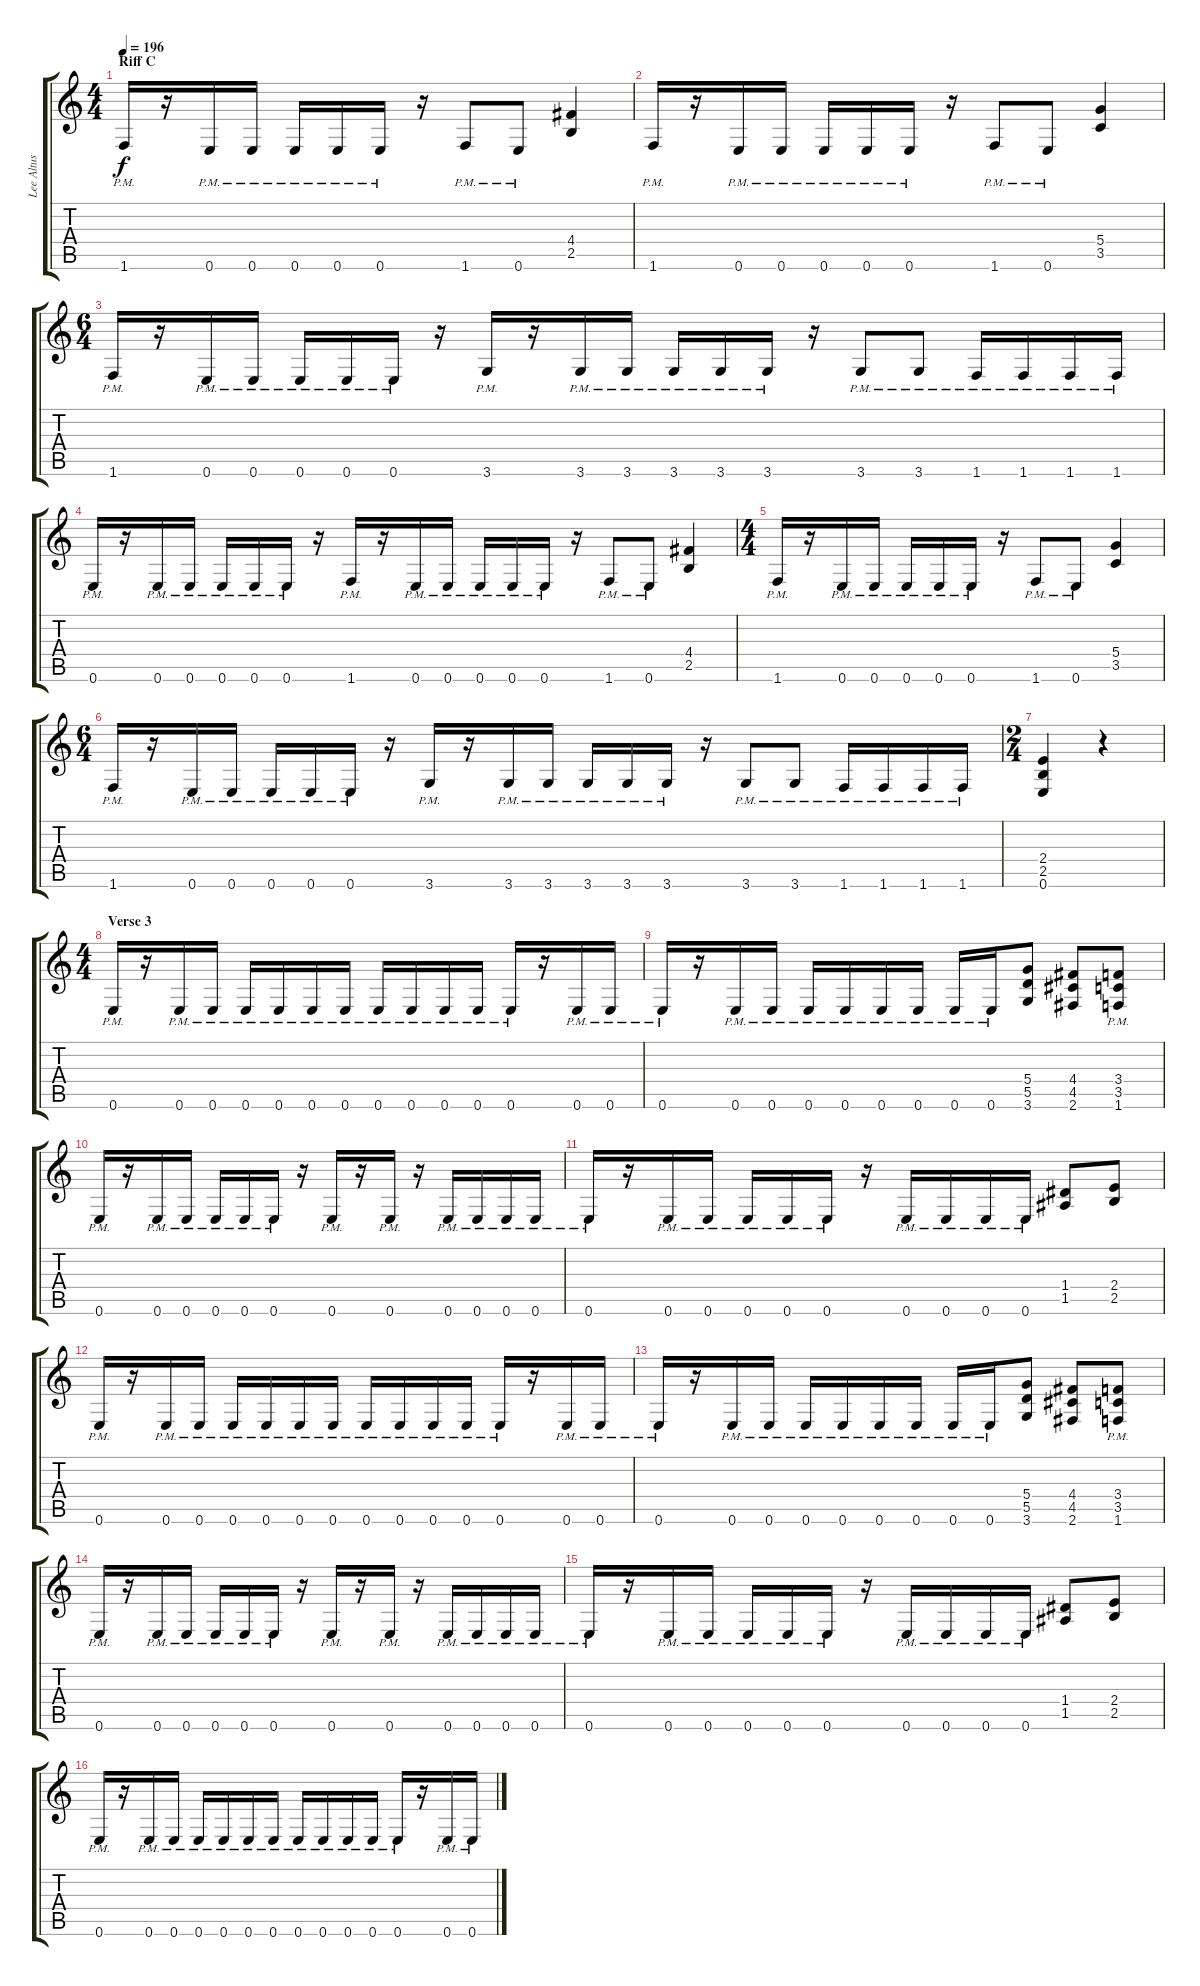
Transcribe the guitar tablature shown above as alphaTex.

\track ("Lee Altus" "Lee Altus") {instrument distortionguitar}
\staff {score tabs}
\tuning (E4 B3 G3 D3 A2 E2) {hide}
\ts (4 4)
\section ("" "Riff C")
\tempo 196
\clef g2
\ks c
1.6{pm}.16{dy f} r.16 0.6{pm}.16 0.6{pm}.16 0.6{pm}.16 0.6{pm}.16 0.6{pm}.16 r.16 1.6{pm}.8 0.6{pm}.8 (4.4 2.5).4 |
1.6{pm}.16 r.16 0.6{pm}.16 0.6{pm}.16 0.6{pm}.16 0.6{pm}.16 0.6{pm}.16 r.16 1.6{pm}.8 0.6{pm}.8 (5.4 3.5).4 |
\ts (6 4)
1.6{pm}.16 r.16 0.6{pm}.16 0.6{pm}.16 0.6{pm}.16 0.6{pm}.16 0.6{pm}.16 r.16 3.6{pm}.16 r.16 3.6{pm}.16 3.6{pm}.16 3.6{pm}.16 3.6{pm}.16 3.6{pm}.16 r.16 3.6{pm}.8 3.6{pm}.8 1.6{pm}.16 1.6{pm}.16 1.6{pm}.16 1.6{pm}.16 |
0.6{pm}.16 r.16 0.6{pm}.16 0.6{pm}.16 0.6{pm}.16 0.6{pm}.16 0.6{pm}.16 r.16 1.6{pm}.16 r.16 0.6{pm}.16 0.6{pm}.16 0.6{pm}.16 0.6{pm}.16 0.6{pm}.16 r.16 1.6{pm}.8 0.6{pm}.8 (4.4 2.5).4 |
\ts (4 4)
1.6{pm}.16 r.16 0.6{pm}.16 0.6{pm}.16 0.6{pm}.16 0.6{pm}.16 0.6{pm}.16 r.16 1.6{pm}.8 0.6{pm}.8 (5.4 3.5).4 |
\ts (6 4)
1.6{pm}.16 r.16 0.6{pm}.16 0.6{pm}.16 0.6{pm}.16 0.6{pm}.16 0.6{pm}.16 r.16 3.6{pm}.16 r.16 3.6{pm}.16 3.6{pm}.16 3.6{pm}.16 3.6{pm}.16 3.6{pm}.16 r.16 3.6{pm}.8 3.6{pm}.8 1.6{pm}.16 1.6{pm}.16 1.6{pm}.16 1.6{pm}.16 |
\ts (2 4)
(2.4 2.5 0.6).4 r.4 |
\ts (4 4)
\section ("" "Verse 3")
0.6{pm}.16 r.16 0.6{pm}.16 0.6{pm}.16 0.6{pm}.16 0.6{pm}.16 0.6{pm}.16 0.6{pm}.16 0.6{pm}.16 0.6{pm}.16 0.6{pm}.16 0.6{pm}.16 0.6{pm}.16 r.16 0.6{pm}.16 0.6{pm}.16 |
0.6{pm}.16 r.16 0.6{pm}.16 0.6{pm}.16 0.6{pm}.16 0.6{pm}.16 0.6{pm}.16 0.6{pm}.16 0.6{pm}.16 0.6{pm}.16 (5.4 5.5 3.6).8 (4.4 4.5 2.6).8 (3.4{pm} 3.5{pm} 1.6{pm}).8 |
0.6{pm}.16 r.16 0.6{pm}.16 0.6{pm}.16 0.6{pm}.16 0.6{pm}.16 0.6{pm}.16 r.16 0.6{pm}.16 r.16 0.6{pm}.16 r.16 0.6{pm}.16 0.6{pm}.16 0.6{pm}.16 0.6{pm}.16 |
0.6{pm}.16 r.16 0.6{pm}.16 0.6{pm}.16 0.6{pm}.16 0.6{pm}.16 0.6{pm}.16 r.16 0.6{pm}.16 0.6{pm}.16 0.6{pm}.16 0.6{pm}.16 (1.4 1.5).8 (2.4 2.5).8 |
0.6{pm}.16 r.16 0.6{pm}.16 0.6{pm}.16 0.6{pm}.16 0.6{pm}.16 0.6{pm}.16 0.6{pm}.16 0.6{pm}.16 0.6{pm}.16 0.6{pm}.16 0.6{pm}.16 0.6{pm}.16 r.16 0.6{pm}.16 0.6{pm}.16 |
0.6{pm}.16 r.16 0.6{pm}.16 0.6{pm}.16 0.6{pm}.16 0.6{pm}.16 0.6{pm}.16 0.6{pm}.16 0.6{pm}.16 0.6{pm}.16 (5.4 5.5 3.6).8 (4.4 4.5 2.6).8 (3.4{pm} 3.5{pm} 1.6{pm}).8 |
0.6{pm}.16 r.16 0.6{pm}.16 0.6{pm}.16 0.6{pm}.16 0.6{pm}.16 0.6{pm}.16 r.16 0.6{pm}.16 r.16 0.6{pm}.16 r.16 0.6{pm}.16 0.6{pm}.16 0.6{pm}.16 0.6{pm}.16 |
0.6{pm}.16 r.16 0.6{pm}.16 0.6{pm}.16 0.6{pm}.16 0.6{pm}.16 0.6{pm}.16 r.16 0.6{pm}.16 0.6{pm}.16 0.6{pm}.16 0.6{pm}.16 (1.4 1.5).8 (2.4 2.5).8 |
0.6{pm}.16 r.16 0.6{pm}.16 0.6{pm}.16 0.6{pm}.16 0.6{pm}.16 0.6{pm}.16 0.6{pm}.16 0.6{pm}.16 0.6{pm}.16 0.6{pm}.16 0.6{pm}.16 0.6{pm}.16 r.16 0.6{pm}.16 0.6{pm}.16
